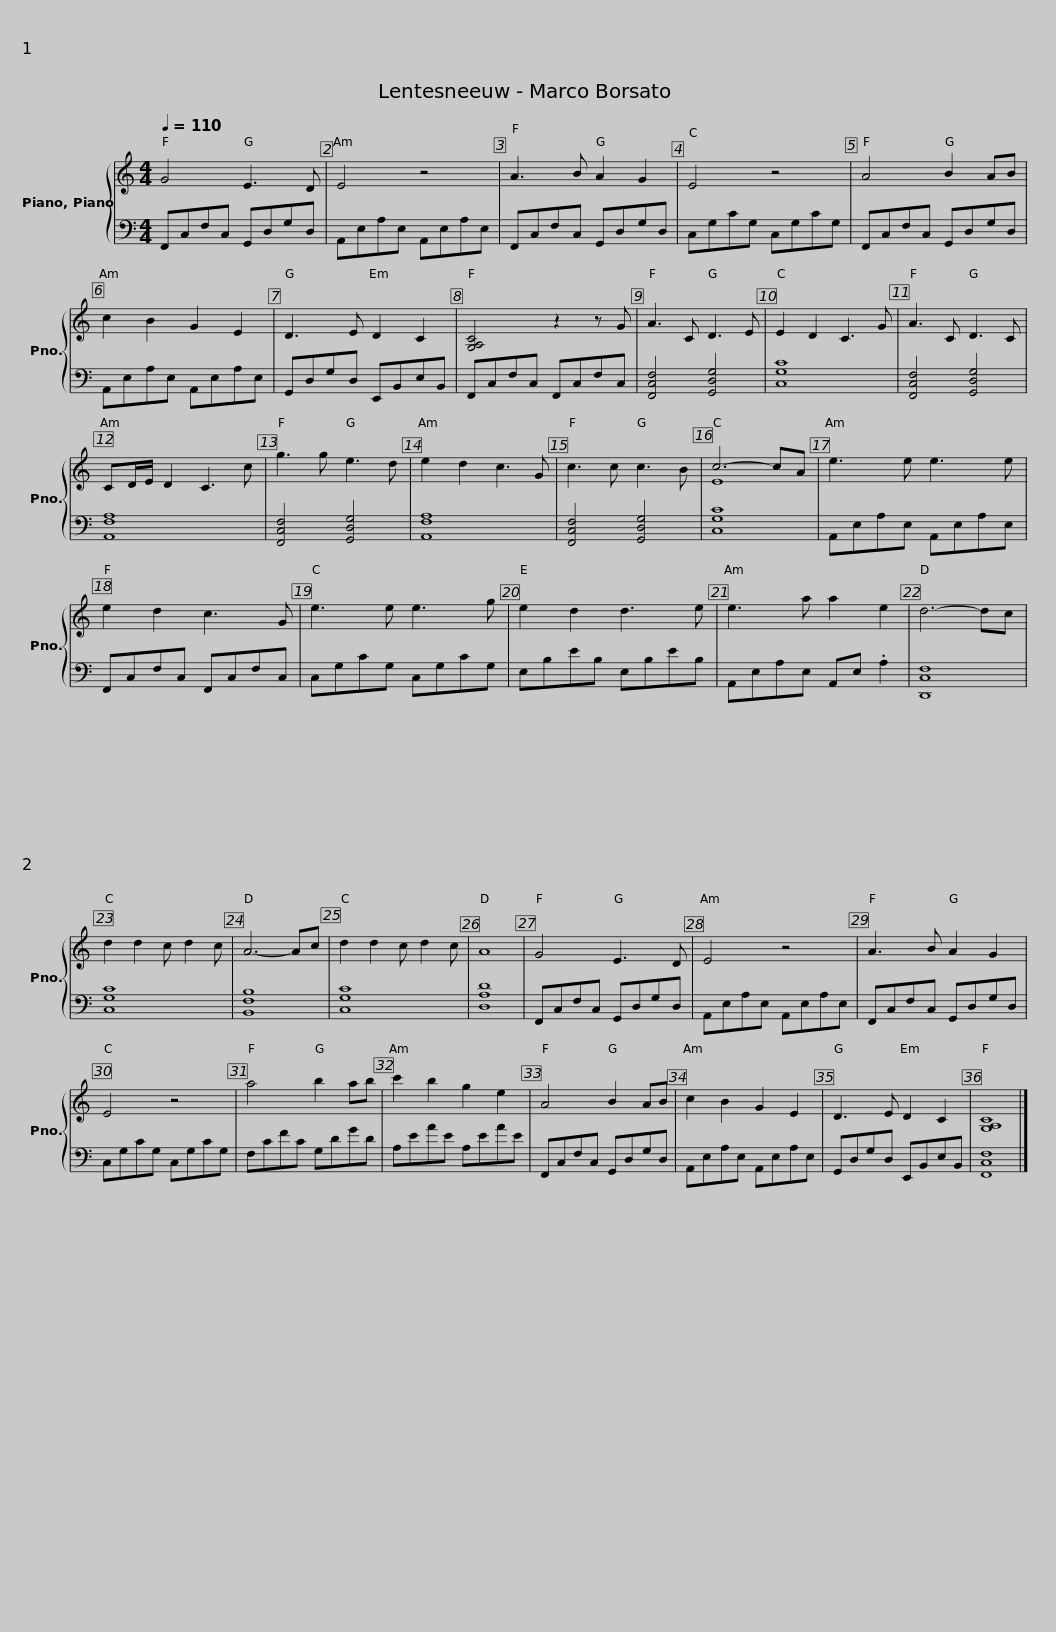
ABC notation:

X:1
%%score { ( 1 3 ) | 2 }
L:1/8
Q:1/4=110
M:4/4
I:linebreak $
K:C
V:1 treble
V:3 treble
V:2 bass
V:1
 G4 E3 D | E4 z4 | A3 B A2 G2 | E4 z4 | A4 B2 AB |$ %5
 c2 B2 G2 E2 | D3 E D2 C2 | [G,A,C]4 z2 z G | A3 C D3 E | E2 D2 C3 G | %10
 A3 C D3 C |$ CD/E/ D2 C3 c | g3 g e3 d | e2 d2 c3 G | c3 c c3 B | %15
 c6- cA | e3 e e3 e | e2 d2 c3 G |$ e3 e e3 g | e2 d2 d3 e | %20
 e3 a a2 e2 | d6- dc | d2 d2 c d2 c | A6- Ac | d2 d2 c d2 c |$ %25
 A8 | G4 E3 D | E4 z4 | A3 B A2 G2 | E4 z4 | %30
 a4 b2 ab |$ c'2 b2 g2 e2 | A4 B2 AB | c2 B2 G2 E2 | D3 E D2 C2 | %35
 [G,A,C]8 |] %36
V:2
 F,,C,F,C, G,,D,G,D, | A,,E,A,E, A,,E,A,E, | F,,C,F,C, G,,D,G,D, | C,G,CG, C,G,CG, | F,,C,F,C, G,,D,G,D, |$ %5
 A,,E,A,E, A,,E,A,E, | G,,D,G,D, E,,B,,E,B,, | F,,C,F,C, F,,C,F,C, | [F,,C,F,]4 [G,,D,G,]4 | [C,G,C]8 | %10
 [F,,C,F,]4 [G,,D,G,]4 |$ [A,,F,A,]8 | [F,,C,F,]4 [G,,D,G,]4 | [A,,F,A,]8 | [F,,C,F,]4 [G,,D,G,]4 | %15
 [C,G,C]8 | A,,E,A,E, A,,E,A,E, | F,,C,F,C, F,,C,F,C, |$ C,G,CG, C,G,CG, | E,B,EB, E,B,EB, | %20
 A,,E,A,E, A,,E, .A,2 | [D,,C,F,]8 | [C,G,C]8 | [B,,F,B,]8 | [C,G,C]8 |$ %25
 [D,A,D]8 | F,,C,F,C, G,,D,G,D, | A,,E,A,E, A,,E,A,E, | F,,C,F,C, G,,D,G,D, | C,G,CG, C,G,CG, | %30
 F,CFC G,DGD |$ A,EAE A,EAE | F,,C,F,C, G,,D,G,D, | A,,E,A,E, A,,E,A,E, | G,,D,G,D, E,,B,,E,B,, | %35
 [F,,C,F,]8 |] %36
V:3
 x8 | x8 | x8 | x8 | x8 |$ %5
 x8 | x8 | x8 | x8 | x8 | %10
 x8 |$ x8 | x8 | x8 | x8 | %15
 E8 | x8 | x8 |$ x8 | x8 | %20
 x8 | x8 | x8 | x8 | x8 |$ %25
 x8 | x8 | x8 | x8 | x8 | %30
 x8 |$ x8 | x8 | x8 | x8 | %35
 x8 |] %36
